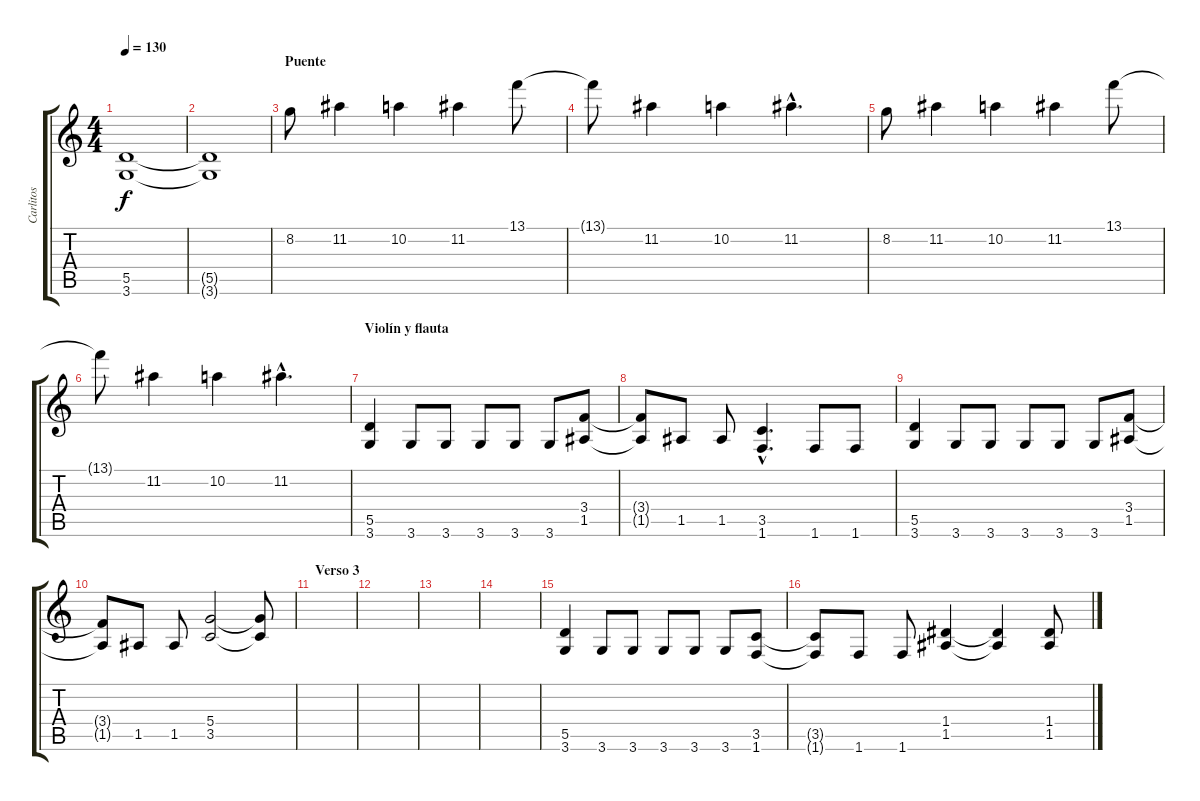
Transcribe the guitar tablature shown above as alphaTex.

\track ("Carlitos" "Carlitos") {instrument distortionguitar}
\staff {score tabs}
\tuning (E4 B3 G3 D3 A2 E2) {hide}
\ts (4 4)
\tempo 130
\clef g2
\ks c
(5.5 3.6).1{dy f} |
(5.5{t} 3.6{t}).1 |
\section ("" "Puente")
8.2.8{volume 11 instrument acousticguitarsteel} 11.2.4 10.2.4 11.2.4 13.1.8 |
13.1{t}.8 11.2.4 10.2.4 11.2{hac}.4{d} |
8.2.8 11.2.4 10.2.4 11.2.4 13.1.8 |
13.1{t}.8 11.2.4 10.2.4 11.2{hac}.4{d} |
\section ("" "Violín y flauta")
(5.5 3.6).4{volume 13 instrument distortionguitar} 3.6.8 3.6.8 3.6.8 3.6.8 3.6.8 (3.4 1.5).8 |
(3.4{t} 1.5{t}).8 1.5.8 1.5.8 (3.5{hac} 1.6{hac}).4{d} 1.6.8 1.6.8 |
(5.5 3.6).4 3.6.8 3.6.8 3.6.8 3.6.8 3.6.8 (3.4 1.5).8 |
(3.4{t} 1.5{t}).8 1.5.8 1.5.8 (5.4 3.5).2 (5.4{t} 3.5{t}).8 |
\section ("" "Verso 3")
|
|
|
|
(5.5 3.6).4 3.6.8 3.6.8 3.6.8 3.6.8 3.6.8 (3.5 1.6).8 |
(3.5{t} 1.6{t}).8 1.6.8 1.6.8 (1.4 1.5).4 (1.4{t} 1.5{t}).4 (1.4 1.5).8
